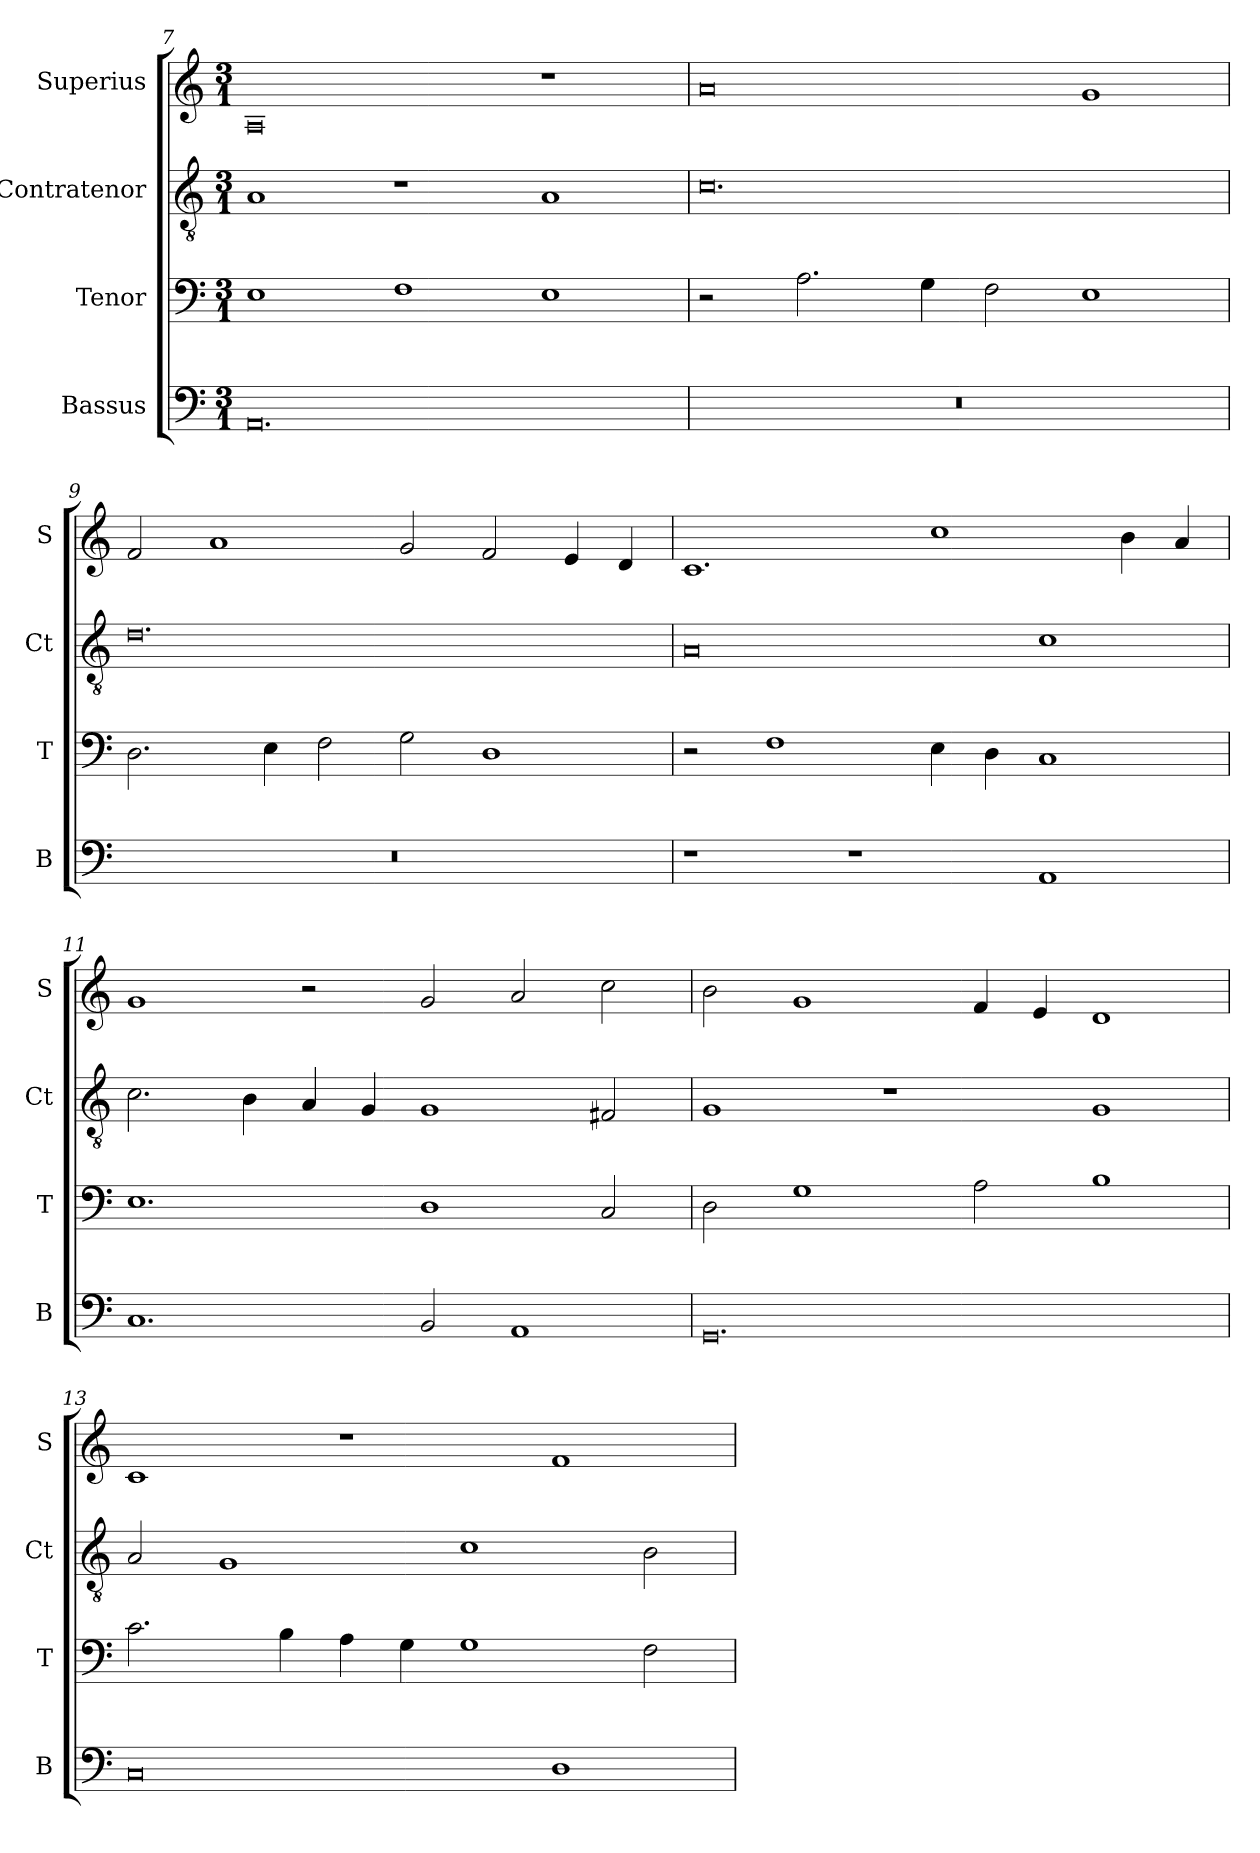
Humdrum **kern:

**kern	**kern	**kern	**kern
*part4	*part3	*part2	*part1
*staff4	*staff3	*staff2	*staff1
*I"Bassus	*I"Tenor	*I"Contratenor	*I"Superius
*I'B	*I'T	*I'Ct	*I'S
*clefF4	*clefF4	*clefGv2	*clefG2
*k[]	*k[]	*k[]	*k[]
*M3/1	*M3/1	*M3/1	*M3/1
=7	=7	=7	=7
0.AA	1E	1A	0A
.	1F	1r	.
.	1E	1A	1r
=8	=8	=8	=8
0.r	2r	0.c	0a
.	2.A\	.	.
.	4G\	.	.
.	2F\	.	.
.	1E	.	1g
=9	=9	=9	=9
0.r	2.D\	0.d	2f/
.	.	.	1a
.	4E\	.	.
.	2F\	.	.
.	2G\	.	2g/
.	1D	.	2f/
.	.	.	4e/
.	.	.	4d/
=10	=10	=10	=10
1r	2r	0A	1.c
.	1F	.	.
1r	.	.	.
.	4E\	.	1cc
.	4D\	.	.
1AA	1C	1c	.
.	.	.	4b\
.	.	.	4a/
=11	=11	=11	=11
1.C	1.E	2.c\	1g
.	.	4B\	.
.	.	4A/	2r
.	.	4G/	.
2BB/	1D	1G	2g/
1AA	.	.	2a/
.	2C/	2F#X/	2cc\
=12	=12	=12	=12
0.GG	2D\	1G	2b\
.	1G	.	1g
.	.	1r	.
.	2A\	.	4f/
.	.	.	4e/
.	1B	1G	1d
=13	=13	=13	=13
0C	2.c\	2A/	1c
.	.	1G	.
.	4B\	.	.
.	4A\	.	1r
.	4G\	.	.
.	1G	1c	.
1D	.	.	1f
.	2F\	2B\	.
=	=	=	=
*-	*-	*-	*-
